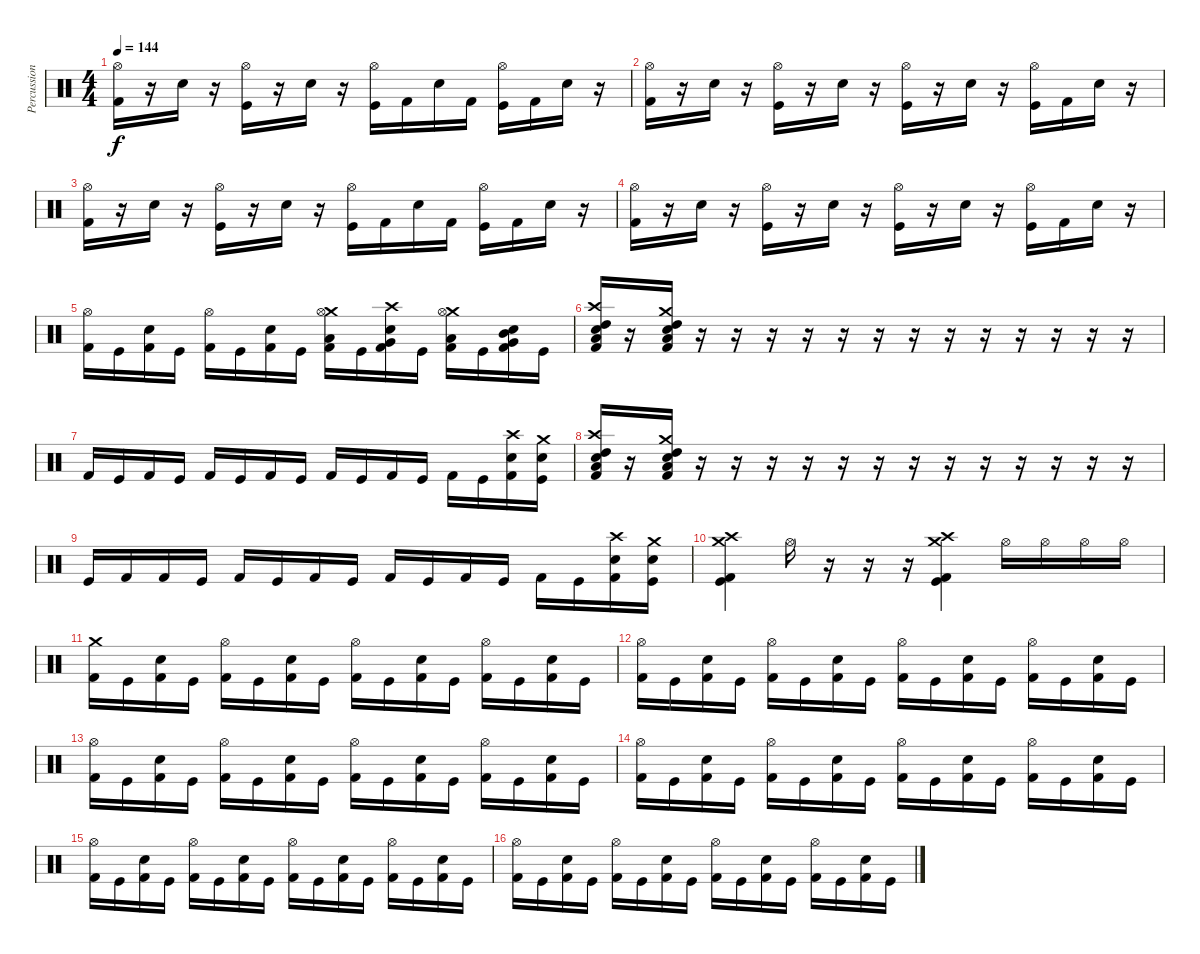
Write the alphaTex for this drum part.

\track ("Percussion" "Percussion") {instrument percussion}
\staff {score}
\articulation defaults
\ts (4 4)
\tempo 144
\clef neutral
\ks c
("Kick (hit) 2" "Hi-Hat (open)").16{dy f} r.16 "Snare (hit) 2".16 r.16 ("Kick (hit)" "Hi-Hat (open)").16 r.16 "Snare (hit) 2".16 r.16 ("Kick (hit)" "Hi-Hat (open)").16 "Kick (hit) 2".16 "Snare (hit) 2".16 "Kick (hit) 2".16 ("Kick (hit)" "Hi-Hat (open)").16 "Kick (hit) 2".16 "Snare (hit) 2".16 r.16 |
("Kick (hit) 2" "Hi-Hat (open)").16 r.16 "Snare (hit) 2".16 r.16 ("Kick (hit)" "Hi-Hat (open)").16 r.16 "Snare (hit) 2".16 r.16 ("Kick (hit)" "Hi-Hat (open)").16 r.16 "Snare (hit) 2".16 r.16 ("Kick (hit)" "Hi-Hat (open)").16 "Kick (hit) 2".16 "Snare (hit) 2".16 r.16 |
("Kick (hit) 2" "Hi-Hat (open)").16 r.16 "Snare (hit) 2".16 r.16 ("Kick (hit)" "Hi-Hat (open)").16 r.16 "Snare (hit) 2".16 r.16 ("Kick (hit)" "Hi-Hat (open)").16 "Kick (hit) 2".16 "Snare (hit) 2".16 "Kick (hit) 2".16 ("Kick (hit)" "Hi-Hat (open)").16 "Kick (hit) 2".16 "Snare (hit) 2".16 r.16 |
("Kick (hit) 2" "Hi-Hat (open)").16 r.16 "Snare (hit) 2".16 r.16 ("Kick (hit)" "Hi-Hat (open)").16 r.16 "Snare (hit) 2".16 r.16 ("Kick (hit)" "Hi-Hat (open)").16 r.16 "Snare (hit) 2".16 r.16 ("Kick (hit)" "Hi-Hat (open)").16 "Kick (hit) 2".16 "Snare (hit) 2".16 r.16 |
("Kick (hit) 2" "Hi-Hat (open)").16 "Kick (hit)".16 ("Kick (hit) 2" "Snare (hit) 2").16 "Kick (hit)".16 ("Kick (hit) 2" "Hi-Hat (open)").16 "Kick (hit)".16 ("Kick (hit) 2" "Snare (hit) 2").16 "Kick (hit)".16 ("Kick (hit) 2" "Low Floor Tom (hit)" "Crash medium (hit)" "Hi-Hat (open)").16 "Kick (hit)".16 ("Kick (hit) 2" "Snare (hit) 2" "Very Low Tom (hit)" "Crash high (hit)").16 "Kick (hit)".16 ("Kick (hit) 2" "Low Floor Tom (hit)" "Crash medium (hit)" "Hi-Hat (open)").16 "Kick (hit)".16 ("Kick (hit) 2" "Snare (hit) 2" "Very Low Tom (hit)" "Mid Tom (hit)").16 "Kick (hit)".16 |
("Kick (hit) 2" "Snare (hit) 2" "High Tom (hit)" "Low Tom (hit)" "Crash high (hit)").16 r.16 ("Kick (hit) 2" "Snare (hit) 2" "High Tom (hit)" "Low Tom (hit)" "Crash medium (hit)").16 r.16 r.16 r.16 r.16 r.16 r.16 r.16 r.16 r.16 r.16 r.16 r.16 r.16 |
"Kick (hit) 2".16 "Kick (hit)".16 "Kick (hit) 2".16 "Kick (hit)".16 "Kick (hit) 2".16 "Kick (hit)".16 "Kick (hit) 2".16 "Kick (hit)".16 "Kick (hit) 2".16 "Kick (hit)".16 "Kick (hit) 2".16 "Kick (hit)".16 "Kick (hit) 2".16 "Kick (hit)".16 ("Kick (hit) 2" "Snare (hit) 2" "Crash high (hit)").16 ("Kick (hit)" "Electric Snare (hit)" "Crash medium (hit)").16 |
("Kick (hit) 2" "Snare (hit) 2" "High Tom (hit)" "Low Tom (hit)" "Crash high (hit)").16 r.16 ("Kick (hit) 2" "Electric Snare (hit)" "High Tom (hit)" "Low Tom (hit)" "Crash medium (hit)").16 r.16 r.16 r.16 r.16 r.16 r.16 r.16 r.16 r.16 r.16 r.16 r.16 r.16 |
"Kick (hit)".16 "Kick (hit) 2".16 "Kick (hit) 2".16 "Kick (hit)".16 "Kick (hit) 2".16 "Kick (hit)".16 "Kick (hit) 2".16 "Kick (hit)".16 "Kick (hit) 2".16 "Kick (hit)".16 "Kick (hit) 2".16 "Kick (hit)".16 "Kick (hit) 2".16 "Kick (hit)".16 ("Kick (hit) 2" "Snare (hit) 2" "Crash high (hit)").16 ("Kick (hit)" "Electric Snare (hit)" "Crash medium (hit)").16 |
("Kick (hit) 2" "Kick (hit)" "Crash high (hit)" "Crash medium (hit)").4 "Hi-Hat (open)".16 r.16 r.16 r.16 ("Kick (hit) 2" "Kick (hit)" "Crash high (hit)" "Crash medium (hit)").4 "Hi-Hat (open)".16 "Hi-Hat (open)".16 "Hi-Hat (open)".16 "Hi-Hat (open)".16 |
("Kick (hit) 2" "Crash medium (hit)").16 "Kick (hit)".16 ("Kick (hit) 2" "Snare (hit) 2").16 "Kick (hit)".16 ("Kick (hit) 2" "Hi-Hat (open)").16 "Kick (hit)".16 ("Kick (hit) 2" "Snare (hit) 2").16 "Kick (hit)".16 ("Kick (hit) 2" "Hi-Hat (open)").16 "Kick (hit)".16 ("Kick (hit) 2" "Snare (hit) 2").16 "Kick (hit)".16 ("Kick (hit) 2" "Hi-Hat (open)").16 "Kick (hit)".16 ("Kick (hit) 2" "Snare (hit) 2").16 "Kick (hit)".16 |
("Kick (hit) 2" "Hi-Hat (open)").16 "Kick (hit)".16 ("Kick (hit) 2" "Snare (hit) 2").16 "Kick (hit)".16 ("Kick (hit) 2" "Hi-Hat (open)").16 "Kick (hit)".16 ("Kick (hit) 2" "Snare (hit) 2").16 "Kick (hit)".16 ("Kick (hit) 2" "Hi-Hat (open)").16 "Kick (hit)".16 ("Kick (hit) 2" "Snare (hit) 2").16 "Kick (hit)".16 ("Kick (hit) 2" "Hi-Hat (open)").16 "Kick (hit)".16 ("Kick (hit) 2" "Snare (hit) 2").16 "Kick (hit)".16 |
("Kick (hit) 2" "Hi-Hat (open)").16 "Kick (hit)".16 ("Kick (hit) 2" "Snare (hit) 2").16 "Kick (hit)".16 ("Kick (hit) 2" "Hi-Hat (open)").16 "Kick (hit)".16 ("Kick (hit) 2" "Snare (hit) 2").16 "Kick (hit)".16 ("Kick (hit) 2" "Hi-Hat (open)").16 "Kick (hit)".16 ("Kick (hit) 2" "Snare (hit) 2").16 "Kick (hit)".16 ("Kick (hit) 2" "Hi-Hat (open)").16 "Kick (hit)".16 ("Kick (hit) 2" "Snare (hit) 2").16 "Kick (hit)".16 |
("Kick (hit) 2" "Hi-Hat (open)").16 "Kick (hit)".16 ("Kick (hit) 2" "Snare (hit) 2").16 "Kick (hit)".16 ("Kick (hit) 2" "Hi-Hat (open)").16 "Kick (hit)".16 ("Kick (hit) 2" "Snare (hit) 2").16 "Kick (hit)".16 ("Kick (hit) 2" "Hi-Hat (open)").16 "Kick (hit)".16 ("Kick (hit) 2" "Snare (hit) 2").16 "Kick (hit)".16 ("Kick (hit) 2" "Hi-Hat (open)").16 "Kick (hit)".16 ("Kick (hit) 2" "Snare (hit) 2").16 "Kick (hit)".16 |
("Kick (hit) 2" "Hi-Hat (open)").16 "Kick (hit)".16 ("Kick (hit) 2" "Snare (hit) 2").16 "Kick (hit)".16 ("Kick (hit) 2" "Hi-Hat (open)").16 "Kick (hit)".16 ("Kick (hit) 2" "Snare (hit) 2").16 "Kick (hit)".16 ("Kick (hit) 2" "Hi-Hat (open)").16 "Kick (hit)".16 ("Kick (hit) 2" "Snare (hit) 2").16 "Kick (hit)".16 ("Kick (hit) 2" "Hi-Hat (open)").16 "Kick (hit)".16 ("Kick (hit) 2" "Snare (hit) 2").16 "Kick (hit)".16 |
("Kick (hit) 2" "Hi-Hat (open)").16 "Kick (hit)".16 ("Kick (hit) 2" "Snare (hit) 2").16 "Kick (hit)".16 ("Kick (hit) 2" "Hi-Hat (open)").16 "Kick (hit)".16 ("Kick (hit) 2" "Snare (hit) 2").16 "Kick (hit)".16 ("Kick (hit) 2" "Hi-Hat (open)").16 "Kick (hit)".16 ("Kick (hit) 2" "Snare (hit) 2").16 "Kick (hit)".16 ("Kick (hit) 2" "Hi-Hat (open)").16 "Kick (hit)".16 ("Kick (hit) 2" "Snare (hit) 2").16 "Kick (hit)".16
